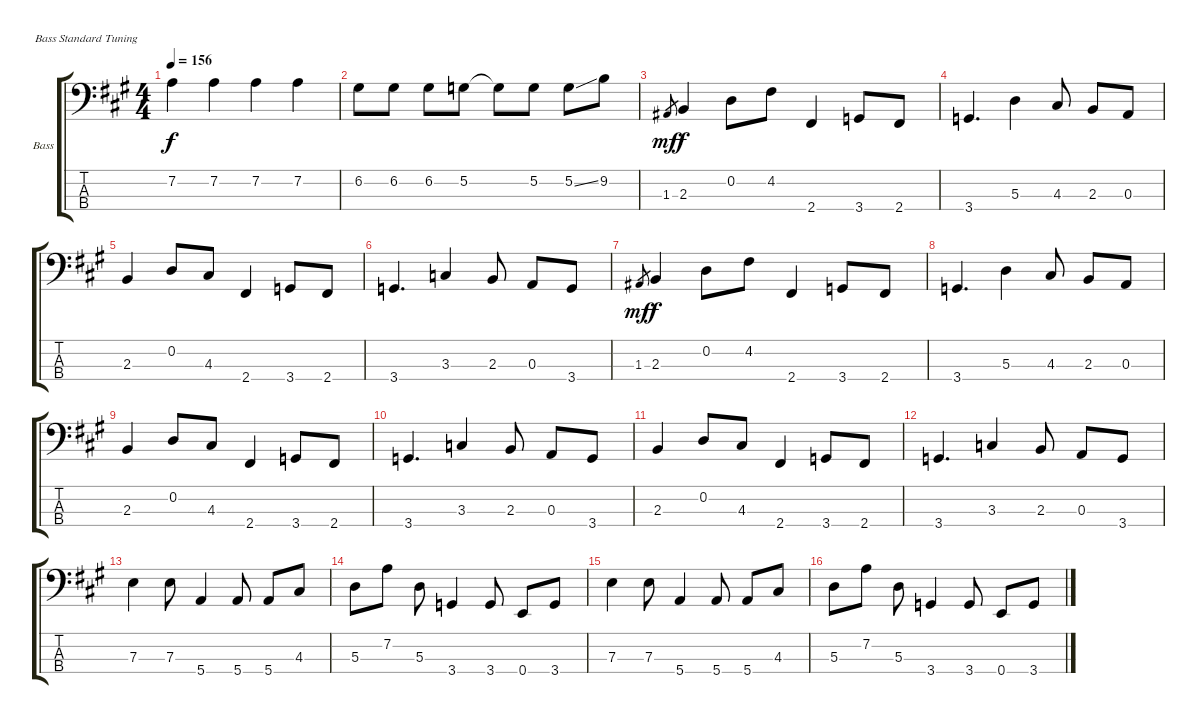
\defaultSystemsLayout 4
\bracketExtendMode groupsimilarinstruments
\firstSystemTrackNameOrientation horizontal
\otherSystemsTrackNameOrientation horizontal
\track ("Bass" "Bass") {instrument electricbassfinger}
\staff {score tabs}
\tuning (G2 D2 A1 E1)
\ts (4 4)
\tempo 156
\clef f4
\scale
1.07818
\ks a
7.2.4{dy f} 7.2.4 7.2.4 7.2.4 |
\scale
0.960908 6.2.8 6.2.8 6.2.8 5.2.8 5.2{t}.8 5.2.8 5.2{ss}.8 9.2.8 |
\scale
0.960908 1.3.8{gr dy mf} 2.3.4{dy f} 0.2.8 4.2.8 2.4.4 3.4.8 2.4.8 |
\scale
1.07818 3.4.4{d} 5.3.4 4.3.8 2.3.8 0.3.8 |
\scale
0.960908 2.3.4 0.2.8 4.3.8 2.4.4 3.4.8 2.4.8 |
\scale
0.960908 3.4.4{d} 3.3.4 2.3.8 0.3.8 3.4.8 |
\scale
1.07818 1.3.8{gr dy mf} 2.3.4{dy f} 0.2.8 4.2.8 2.4.4 3.4.8 2.4.8 |
\scale
0.960908 3.4.4{d} 5.3.4 4.3.8 2.3.8 0.3.8 |
\scale
0.960908 2.3.4 0.2.8 4.3.8 2.4.4 3.4.8 2.4.8 |
\scale
1.07818 3.4.4{d} 3.3.4 2.3.8 0.3.8 3.4.8 |
\scale
0.960908 2.3.4 0.2.8 4.3.8 2.4.4 3.4.8 2.4.8 |
\scale
0.960908 3.4.4{d} 3.3.4 2.3.8 0.3.8 3.4.8 |
\scale
1.07818 7.3.4 7.3.8 5.4.4 5.4.8 5.4.8 4.3.8 |
\scale
0.960908 5.3.8 7.2.8 5.3.8 3.4.4 3.4.8 0.4.8 3.4.8 |
\scale
0.960908 7.3.4 7.3.8 5.4.4 5.4.8 5.4.8 4.3.8 |
\scale
1.07818 5.3.8 7.2.8 5.3.8 3.4.4 3.4.8 0.4.8 3.4.8
